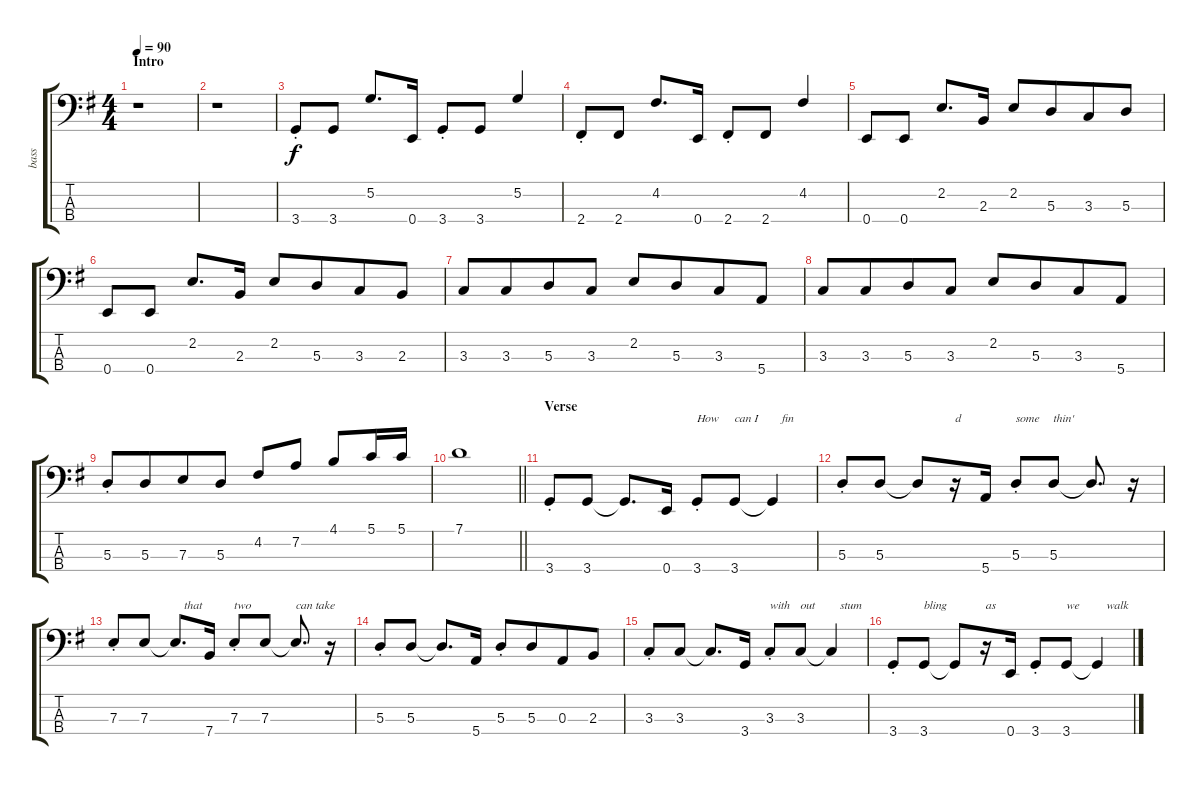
\track ("bass" "bass") {instrument electricbassfinger}
\staff {score tabs}
\tuning (G2 D2 A1 E1) {hide}
\ts (4 4)
\section ("" "Intro")
\tempo 90
\clef f4
\ks g
r.1{dy f instrument electricbassfinger} |
r.1 |
3.4{st}.8 3.4.8 5.2.8{d} 0.4.16 3.4{st}.8 3.4.8 5.2.4{beam Up} |
2.4{st}.8 2.4.8 4.2.8{d} 0.4.16 2.4{st}.8 2.4.8 4.2.4{beam Up} |
0.4.8 0.4.8 2.2.8{d beam Up} 2.3.16{beam Up} 2.2.8{beam Up} 5.3.8{beam Up beam merge} 3.3.8{beam Up} 5.3.8{beam Up} |
0.4.8 0.4.8 2.2.8{d beam Up} 2.3.16{beam Up} 2.2.8{beam Up} 5.3.8{beam Up beam merge} 3.3.8{beam Up} 2.3.8{beam Up} |
3.3.8{beam Up} 3.3.8{beam Up beam merge} 5.3.8{beam Up} 3.3.8{beam Up} 2.2.8{beam Up} 5.3.8{beam Up beam merge} 3.3.8 5.4.8 |
3.3.8{beam Up} 3.3.8{beam Up beam merge} 5.3.8{beam Up} 3.3.8{beam Up} 2.2.8 5.3.8{beam merge} 3.3.8 5.4.8 |
5.3{st}.8{beam Up} 5.3.8{beam Up beam merge} 7.3.8{beam Up} 5.3.8{beam Up} 4.2.8{beam Up} 7.2.8{beam Up} 4.1.8{beam Up} 5.1.16{beam Up} 5.1.16{beam Up} |
\barLineRight lightlight
7.1.1 |
\section ("" "Verse")
3.4{st}.8 3.4.8 3.4{t}.8{d} 0.4.16 3.4{st}.8{txt "How"} 3.4.8{txt "can I"} 3.4{t}.4{txt "   fin"} |
5.3{st}.8{beam Up} 5.3.8{beam Up} 5.3{t}.8{beam Up} r.16{txt "d"} 5.4.16{beam Up} 5.3{st}.8{txt "some" beam Up} 5.3.8{txt "thin'" beam Up} 5.3{t}.8{d beam Up} r.16 |
7.3{st}.8{beam Up} 7.3.8{beam Up} 7.3{t}.8{d txt "   that" beam Up} 7.4.16{beam Up} 7.3{st}.8{txt "two" beam Up} 7.3.8{beam Up} 7.3{t}.8{d txt "can take" beam Up} r.16 |
5.3{st}.8{beam Up} 5.3.8{beam Up} 5.3{t}.8{d} 5.4.16 5.3{st}.8 5.3.8{beam merge} 0.3.8 2.3.8 |
3.3{st}.8 3.3.8 3.3{t}.8{d} 3.4.16 3.3{st}.8{txt "with"} 3.3.8{txt "out"} 3.3{t}.4{txt "   stum"} |
3.4{st}.8 3.4.8{txt "bling"} 3.4{t}.8 r.16{txt "as"} 0.4.16 3.4{st}.8 3.4.8{txt "we"} 3.4{t}.4{txt "   walk"}
